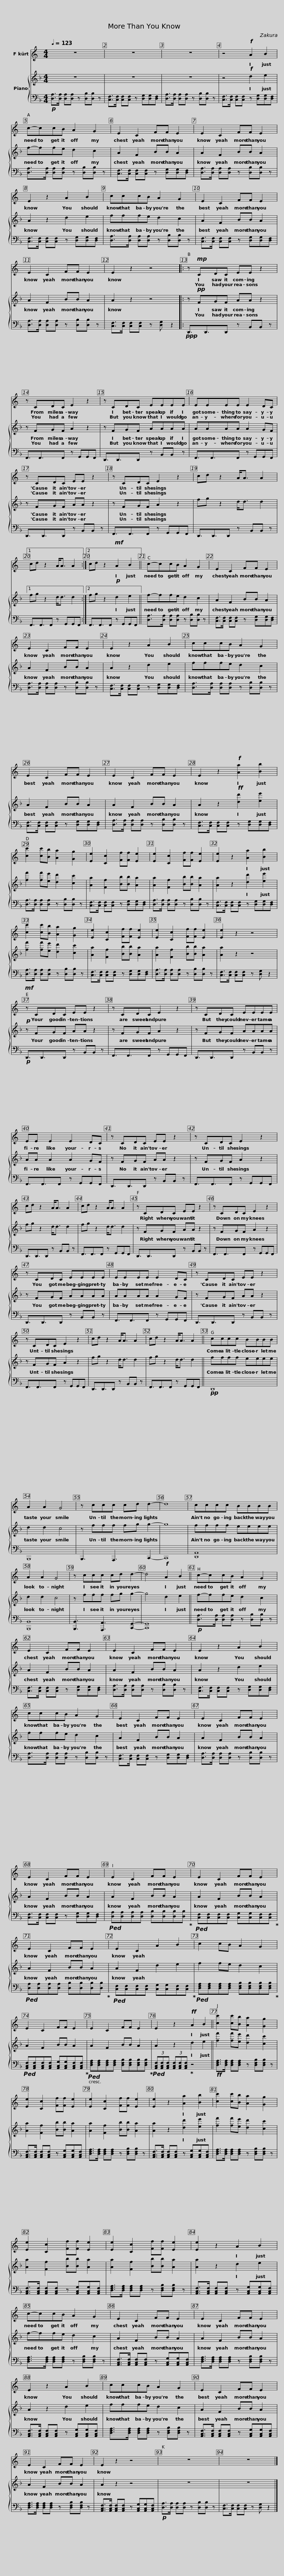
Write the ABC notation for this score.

X:1
%%score 1 { 2 | 3 }
L:1/8
Q:1/4=123
M:4/4
I:linebreak $
K:F
V:1 treble transpose=-7
V:2 treble
V:3 bass
V:1
[K:C] z8 | z8 | z8 | z4!f! A2 B2 | c-ccB A2 G2 | %5
 E2 C2 FF E2 | E2 C2 FF E2 | E2 z2 A2 B2 | cccB A2 G2 | E2 C2 FF E2 |$ %10
 E2 C2 FF E2 | E2 z2 z4 |: z!mp! CDC EE z2 | z CDC E2 z2 | z CDC EEEE | %15
 EEEE E2 DC | z CDC EE z2 | z CDC E2 z2 | cd z2 A<A A2 |1$ cd z2 A<A A2 :|2 %20
 cd z2!mf! A2 B2 || c-ccB A2 G2 | E2 C2 FF E2 | E2 C2 FF E2 | E2 z2 A2 B2 | %25
 cccB A2 G2 | E2 C2 FF E2 | E2 C2 FF E2 |$ E2 z2!f! [Aa]2 [Bb]2 | [cc']2 [cc'][Bb] [Aa]2 [Gg]2 | %30
 [Ee]2 [Cc]2 [Ff][Ff] [Ee]2 | [Ee]2 [Cc]2 [Ff][Ff] [Ee]2 | [Ee]2 z2 [Aa]2 [Bb]2 | [cc']2 [cc'][Bb] [Aa]2 [Gg]2 | [Ee]2 [Cc]2 [Ff][Ff] [Ee]2 | %35
 [Ee]2 [Cc]2 [Ff][Ff] [Ee]2 | [Ee]2 z2 z4 |!mf! z CDC EE z2 | z CDC E2 z2 |$ z CDC EEEE | %40
 EE E2 E2 DC | z CDC EE z2 | z CDC E2 z2 | cd z2 A<A A2 | cd z2 A<A A2 | %45
 z CDC EE z2 | z CDC E2 z2 | z CDC EEEE |$ EEEE E2 DC | z CDC EE z2 | %50
 z CDC E2 z2 | cd z2 A<A A2 | cd z2 A<A A2 || cccc BBBB | A2 A2 G4 | %55
 z ccc cd d2- | d8 | cccc BBBB |$ A2 A2 G4 | z ccc cd d2- | %60
 d4!f! A2 B2 || c-ccB A2 G2 | E2 C2 FF E2 | E2 C2 FF E2 | E2 z2 A2 B2 | %65
 cccB A2 G2 | E2 C2 FF E2 | E2 C2 FF E2 |$ E2 C2 FF E2 | E2 C2 FF E2 | %70
 E2 C2 FF E2 | E2 C2 FF E2 | E2 C2 A2 B2 | c2 cB A2 G2 | E2 C2 FF E2 | %75
 E2 C2 FF E2 | E2 z2!ff! A2 B2 || [cc']2 [cc'][Bb] [Aa]2 [Gg]2 |$ [Ee]2 [Cc]2 [Ff][Ff] [Ee]2 | [Ee]2 [Cc]2 [Ff][Ff] [Ee]2 | %80
 [Ee]2 z2 [Aa]2 [Bb]2 | [cc']2 [cc'][Bb] [Aa]2 [Gg]2 | [Ee]2 [Cc]2 [Ff][Ff] [Ee]2 | [Ee]2 [Cc]2 [Ff][Ff] [Ee]2 | [Ee]2 z2 A2 B2 | %85
 c-ccB A2 G2 | E2 C2 FF E2 | E2 C2 FF E2 | E2 z2 A2 B2 |$ cccB A2 G2 | %90
 E2 C2 FF E2 | E2 C2 FF E2 | E2 z2 z4 | z8 | z8 |] %95
V:2
 z8 | z8 | z8 | z4!f! d2 e2 | f-ffe d2 c2 | %5
 A2 F2 BB A2 | A2 F2 BB A2 | A2 z2 d2 e2 | fffe d2 c2 | A2 F2 BB A2 |$ %10
 A2 F2 BB A2 | A2 z2 z4 |: z!pp! FGF AA z2 | z FGF A2 z2 | z FGF AAAA | %15
 AAAA A2 GF | z FGF AA z2 | z FGF A2 z2 | fg z2 d<d d2 |1$ fg z2 d<d d2 :|2 %20
 fg z2!p! d2 e2 || f-ffe d2 c2 | A2 F2 BB A2 | A2 F2 BB A2 | A2 z2 d2 e2 | %25
 fffe d2 c2 | A2 F2 BB A2 | A2 F2 BB A2 |$ A2 z2!ff! [dd']2 [ee']2 | [ff']2 [ff'][ee'] [dd']2 [cc']2 | %30
 [Aa]2 [Ff]2 [Bb][Bb] [Aa]2 | [Aa]2 [Ff]2 [Bb][Bb] [Aa]2 | [Aa]2 z2 [dd']2 [ee']2 | [ff']2 [ff'][ee'] [dd']2 [cc']2 | [Aa]2 [Ff]2 [Bb][Bb] [Aa]2 | %35
 [Aa]2 [Ff]2 [Bb][Bb] [Aa]2 | [Aa]2 z2 z4 |!p! z FGF AA z2 | z FGF A2 z2 |$ z FGF AAAA | %40
 AA A2 A2 GF | z FGF AA z2 | z FGF A2 z2 | fg z2 d<d d2 | fg z2 d<d d2 | %45
 z FGF AA z2 | z FGF A2 z2 | z FGF AAAA |$ AAAA A2 GF | z FGF AA z2 | %50
 z FGF A2 z2 | fg z2 d<d d2 | fg z2 d<d d2 || ffff eeee | d2 d2 c4 | %55
 z fff fg g2- | g8 | ffff eeee |$ d2 d2 c4 | z fff fg g2- | %60
 g4 d2 e2 || f-ffe d2 c2 | A2 F2 BB A2 | A2 F2 BB A2 | A2 z2 d2 e2 | %65
 fffe d2 c2 | A2 F2 BB A2 | A2 F2 BB A2 |$ A2 F2 BB A2 | A2 F2 BB A2 | %70
 A2 F2 BB A2 | A2 F2 BB A2 | A2 F2 d2 e2 | f2 fe d2 c2 | A2 F2 BB A2 | %75
 A2 F2 BB A2 | A2 z2 d2 e2 || [ff']2 [ff'][ee'] [dd']2 [cc']2 |$ [Aa]2 [Ff]2 [Bb][Bb] [Aa]2 | [Aa]2 [Ff]2 [Bb][Bb] [Aa]2 | %80
 [Aa]2 z2 [dd']2 [ee']2 | [ff']2 [ff'][ee'] [dd']2 [cc']2 | [Aa]2 [Ff]2 [Bb][Bb] [Aa]2 | [Aa]2 [Ff]2 [Bb][Bb] [Aa]2 | [Aa]2 z2 d2 e2 | %85
 f-ffe d2 c2 | A2 F2 BB A2 | A2 F2 BB A2 | A2 z2 d2 e2 |$ fffe d2 c2 | %90
 A2 F2 BB A2 | A2 F2 BB A2 | A2 z2 z4 | z8 | z8 |] %95
V:3
!p! [D,A,]>[D,A,] [D,A,][D,A,] z [D,B,][D,B,] z | [C,F,]>[C,F,] [C,F,][C,F,] z [D,G,][D,G,][D,F,] | [D,A,]>[D,A,] [D,A,][D,A,] z [D,B,][D,B,] z | [C,F,]>[C,F,] [C,F,][C,F,] z [D,G,][D,G,][D,F,] | [D,A,]>[D,A,] [D,A,][D,A,] z [D,B,][D,B,] z | %5
 [C,F,]>[C,F,] [C,F,][C,F,] z [D,G,][D,G,][D,F,] | [D,A,]>[D,A,] [D,A,][D,A,] z [D,B,][D,B,] z | [C,F,]>[C,F,] [C,F,][C,F,] z [D,G,][D,G,][D,F,] | [D,A,]>[D,A,] [D,A,][D,A,] z [D,B,][D,B,] z | [C,F,]>[C,F,] [C,F,][C,F,] z [D,G,][D,G,][D,F,] |$ %10
 [D,A,]>[D,A,] [D,A,][D,A,] z [D,B,][D,B,] z | [C,F,]>[C,F,] [C,F,][C,F,] z [D,G,] z2 |:!ppp! D,,3/2D,,3/2D,, z B,,B,, z | F,,3/2F,,3/2F,, z G,,G,,F,, | D,,3/2D,,3/2D,, z B,,B,, z | %15
 F,,3/2F,,3/2F,, z G,,G,,F,, | D,,3/2D,,3/2D,, z B,,B,, z | F,,3/2F,,3/2F,, z G,,G,,F,, | D,,3/2D,,3/2D,, z B,,B,, z |1$ F,,3/2F,,3/2F,, z G,,G,,F,, :|2 %20
 F,,3/2F,,3/2F,, z G,,G,,F,, || [D,A,]>[D,A,] [D,A,][D,A,] z [D,B,][D,B,] z | [C,F,]>[C,F,] [C,F,][C,F,] z [D,G,][D,G,][D,F,] | [D,A,]>[D,A,] [D,A,][D,A,] z [D,B,][D,B,] z | [C,F,]>[C,F,] [C,F,][C,F,] z [D,G,][D,G,][D,F,] | %25
 [D,A,]>[D,A,] [D,A,][D,A,] z [D,B,][D,B,] z | [C,F,]>[C,F,] [C,F,][C,F,] z [D,G,][D,G,][D,F,] | [D,A,]>[D,A,] [D,A,][D,A,] z [D,B,][D,B,] z |$ [C,F,]>[C,F,] [C,F,][C,F,] z [D,G,][D,G,][D,F,] | [D,A,]>[D,A,] [D,A,][D,A,] z [D,B,][D,B,] z | %30
 [C,F,]>[C,F,] [C,F,][C,F,] z [D,G,][D,G,][D,F,] | [D,A,]>[D,A,] [D,A,][D,A,] z [D,B,][D,B,] z | [C,F,]>[C,F,] [C,F,][C,F,] z [D,G,][D,G,][D,F,] | [D,A,]>[D,A,] [D,A,][D,A,] z [D,B,][D,B,] z | [C,F,]>[C,F,] [C,F,][C,F,] z [D,G,][D,G,][D,F,] | %35
 [D,A,]>[D,A,] [D,A,][D,A,] z [D,B,][D,B,] z | [C,F,]>[C,F,] [C,F,][C,F,] z [D,G,] z2 |!p! D,,3/2D,,3/2D,, z B,,B,, z | F,,3/2F,,3/2F,, z G,,G,,F,, |$ D,,3/2D,,3/2D,, z B,,B,, z | %40
 F,,3/2F,,3/2F,, z G,,G,,F,, | D,,3/2D,,3/2D,, z B,,B,, z | F,,3/2F,,3/2F,, z G,,G,,F,, | D,,3/2D,,3/2D,, z B,,B,, z | F,,3/2F,,3/2F,, z G,,G,,F,, | %45
 D,,3/2D,,3/2D,, z B,,B,, z | F,,3/2F,,3/2F,, z G,,G,,F,, | D,,3/2D,,3/2D,, z B,,B,, z |$ F,,3/2F,,3/2F,, z G,,G,,F,, | D,,3/2D,,3/2D,, z B,,B,, z | %50
 F,,3/2F,,3/2F,, z G,,G,,F,, | D,,3/2D,,3/2D,, z B,,B,, z | F,,3/2F,,3/2F,, z G,,G,,F,, ||!pp! D,,8 | B,,,8 | %55
 B,,,3 A,,,3 C,,2- | C,,8 | [D,,A,,]8 |$ [B,,,B,,]8 | [B,,,B,,]3 [A,,,A,,]3 [C,,G,,]2- | %60
 [C,,G,,]8 ||!p! [D,A,]>[D,A,] [D,A,][D,A,] z [D,B,][D,B,] z | [C,F,]>[C,F,] [C,F,][C,F,] z [D,G,][D,G,][D,F,] | [D,A,]>[D,A,] [D,A,][D,A,] z [D,B,][D,B,] z | [C,F,]>[C,F,] [C,F,][C,F,] z [D,G,][D,G,][D,F,] | %65
 [D,A,]>[D,A,] [D,A,][D,A,] z [D,B,][D,B,] z | [C,F,]>[C,F,] [C,F,][C,F,] z [D,G,][D,G,][D,F,] | [D,A,]>[D,A,] [D,A,][D,A,] z [D,B,][D,B,] z |$ [C,F,]>[C,F,] [C,F,][C,F,] z [D,G,][D,G,][D,F,] |!ped! [D,A,][D,A,][D,A,][D,A,] [D,B,][D,B,][D,B,][D,B,]!ped-up! | %70
!ped! [C,F,][C,F,][C,F,][C,F,] [C,G,][C,G,][C,F,][C,F,]!ped-up! |!ped! [D,A,][D,A,][D,A,][D,A,] [D,B,][D,B,][D,B,][D,B,]!ped-up! |!ped! [C,F,][C,F,][C,F,][C,F,] [C,G,][C,G,][C,F,][C,F,]!ped-up! |!ped! [D,F,A,][D,F,A,][D,F,A,][D,F,A,] [D,F,B,][D,F,B,][D,F,B,][D,F,B,]!ped-up! |!ped! [A,,C,F,][A,,C,F,][A,,C,F,][A,,C,F,] [A,,C,G,][A,,C,G,][A,,C,F,][A,,C,F,]!ped-up! | %75
!ped! [D,F,A,][D,F,A,][D,F,A,][D,F,A,] [D,F,B,][D,F,B,][D,F,B,][D,F,B,]!ped-up! |!ped! (3[A,,C,F,][A,,C,F,][A,,C,F,] (3[A,,C,F,][A,,C,F,][A,,C,F,]!ped-up! z4 ||!ff! [D,F,A,]>[D,F,A,] [D,F,A,][D,F,A,] z [D,F,B,][D,F,B,] z |$ [A,,C,F,]>[A,,C,F,] [A,,C,F,][A,,C,F,] z [A,,C,G,][A,,C,G,][A,,C,F,] | [D,F,A,]>[D,F,A,] [D,F,A,][D,F,A,] z [D,F,B,][D,F,B,] z | %80
 [A,,C,F,]>[A,,C,F,] [A,,C,F,][A,,C,F,] z [A,,C,G,][A,,C,G,][A,,C,F,] | [D,F,A,]>[D,F,A,] [D,F,A,][D,F,A,] z [D,F,B,][D,F,B,] z | [A,,C,F,]>[A,,C,F,] [A,,C,F,][A,,C,F,] z [A,,C,G,][A,,C,G,][A,,C,F,] | [D,F,A,]>[D,F,A,] [D,F,A,][D,F,A,] z [D,F,B,][D,F,B,] z | [A,,C,F,]>[A,,C,F,] [A,,C,F,][A,,C,F,] z [A,,C,G,][A,,C,G,][A,,C,F,] | %85
 [D,F,A,]>[D,F,A,] [D,F,A,][D,F,A,] z [D,F,B,][D,F,B,] z | [A,,C,F,]>[A,,C,F,] [A,,C,F,][A,,C,F,] z [A,,C,G,][A,,C,G,][A,,C,F,] | [D,F,A,]>[D,F,A,] [D,F,A,][D,F,A,] z [D,F,B,][D,F,B,] z | [A,,C,F,]>[A,,C,F,] [A,,C,F,][A,,C,F,] z [A,,C,G,][A,,C,G,][A,,C,F,] |$ [D,F,A,]>[D,F,A,] [D,F,A,][D,F,A,] z [D,F,B,][D,F,B,] z | %90
 [A,,C,F,]>[A,,C,F,] [A,,C,F,][A,,C,F,] z [A,,C,G,][A,,C,G,][A,,C,F,] | [D,F,A,]>[D,F,A,] [D,F,A,][D,F,A,] z [D,F,B,][D,F,B,] z | [A,,C,F,]>[A,,C,F,] [A,,C,F,][A,,C,F,] z [A,,C,G,][A,,C,G,][A,,C,F,] |!p! [D,A,]>[D,A,] [D,A,][D,A,] z [D,B,][D,B,] z | [C,F,]>[C,F,] [C,F,][C,F,] z [D,G,] z2 |] %95
